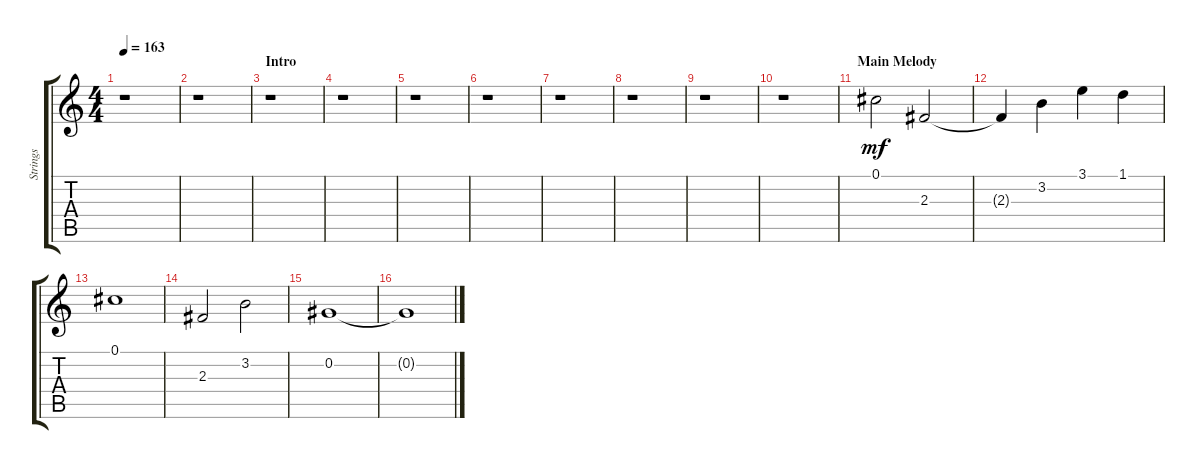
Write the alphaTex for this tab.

\track ("Strings" "Strings") {instrument electricguitarclean}
\staff {score tabs}
\tuning (Db4 Ab3 E3 B2 Gb2 B1) {hide}
\ts (4 4)
\tempo 163
\clef g2
\ks aminor
r.1{dy mf instrument electricguitarclean} |
r.1 |
\section ("" "Intro")
r.1 |
r.1 |
r.1 |
r.1 |
r.1 |
r.1 |
r.1 |
r.1 |
\section ("" "Main Melody")
0.1.2 2.3.2 |
2.3{t}.4 3.2.4 3.1.4 1.1.4 |
0.1.1 |
2.3.2 3.2.2 |
0.2.1 |
0.2{t}.1
